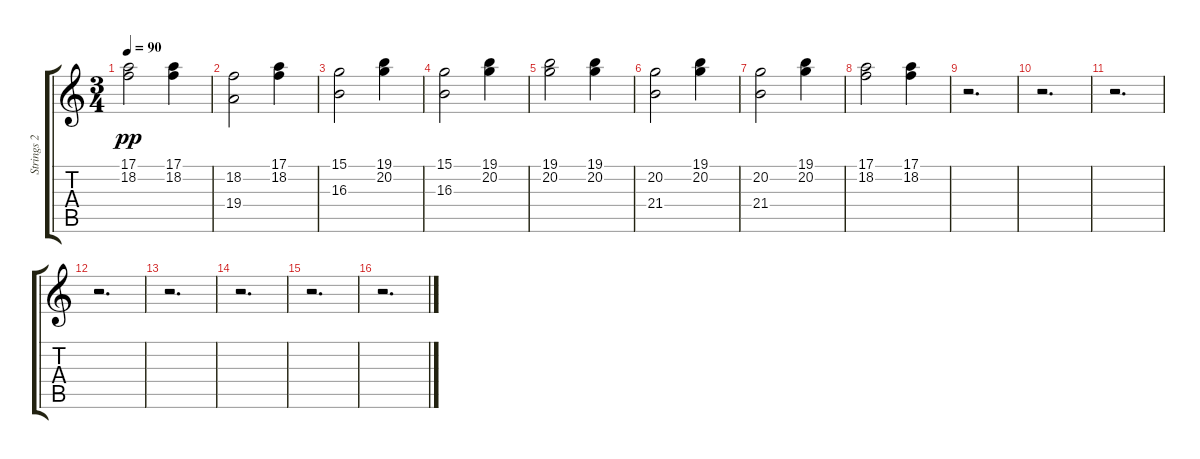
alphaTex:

\track ("Strings 2" "Strings 2") {instrument stringensemble2}
\staff {score tabs}
\tuning (E4 B3 G3 D3 A2 E2) {hide}
\ts (3 4)
\tempo 90
\clef g2
\ks c
(17.1 18.2).2{dy pp} (17.1 18.2).4 |
(18.2 19.4).2 (17.1 18.2).4 |
(15.1 16.3).2 (19.1 20.2).4 |
(15.1 16.3).2 (19.1 20.2).4 |
(19.1 20.2).2 (19.1 20.2).4 |
(20.2 21.4).2 (19.1 20.2).4 |
(20.2 21.4).2 (19.1 20.2).4 |
(17.1 18.2).2 (17.1 18.2).4 |
r.2{d} |
r.2{d} |
r.2{d} |
r.2{d} |
r.2{d} |
r.2{d} |
r.2{d} |
r.2{d}
